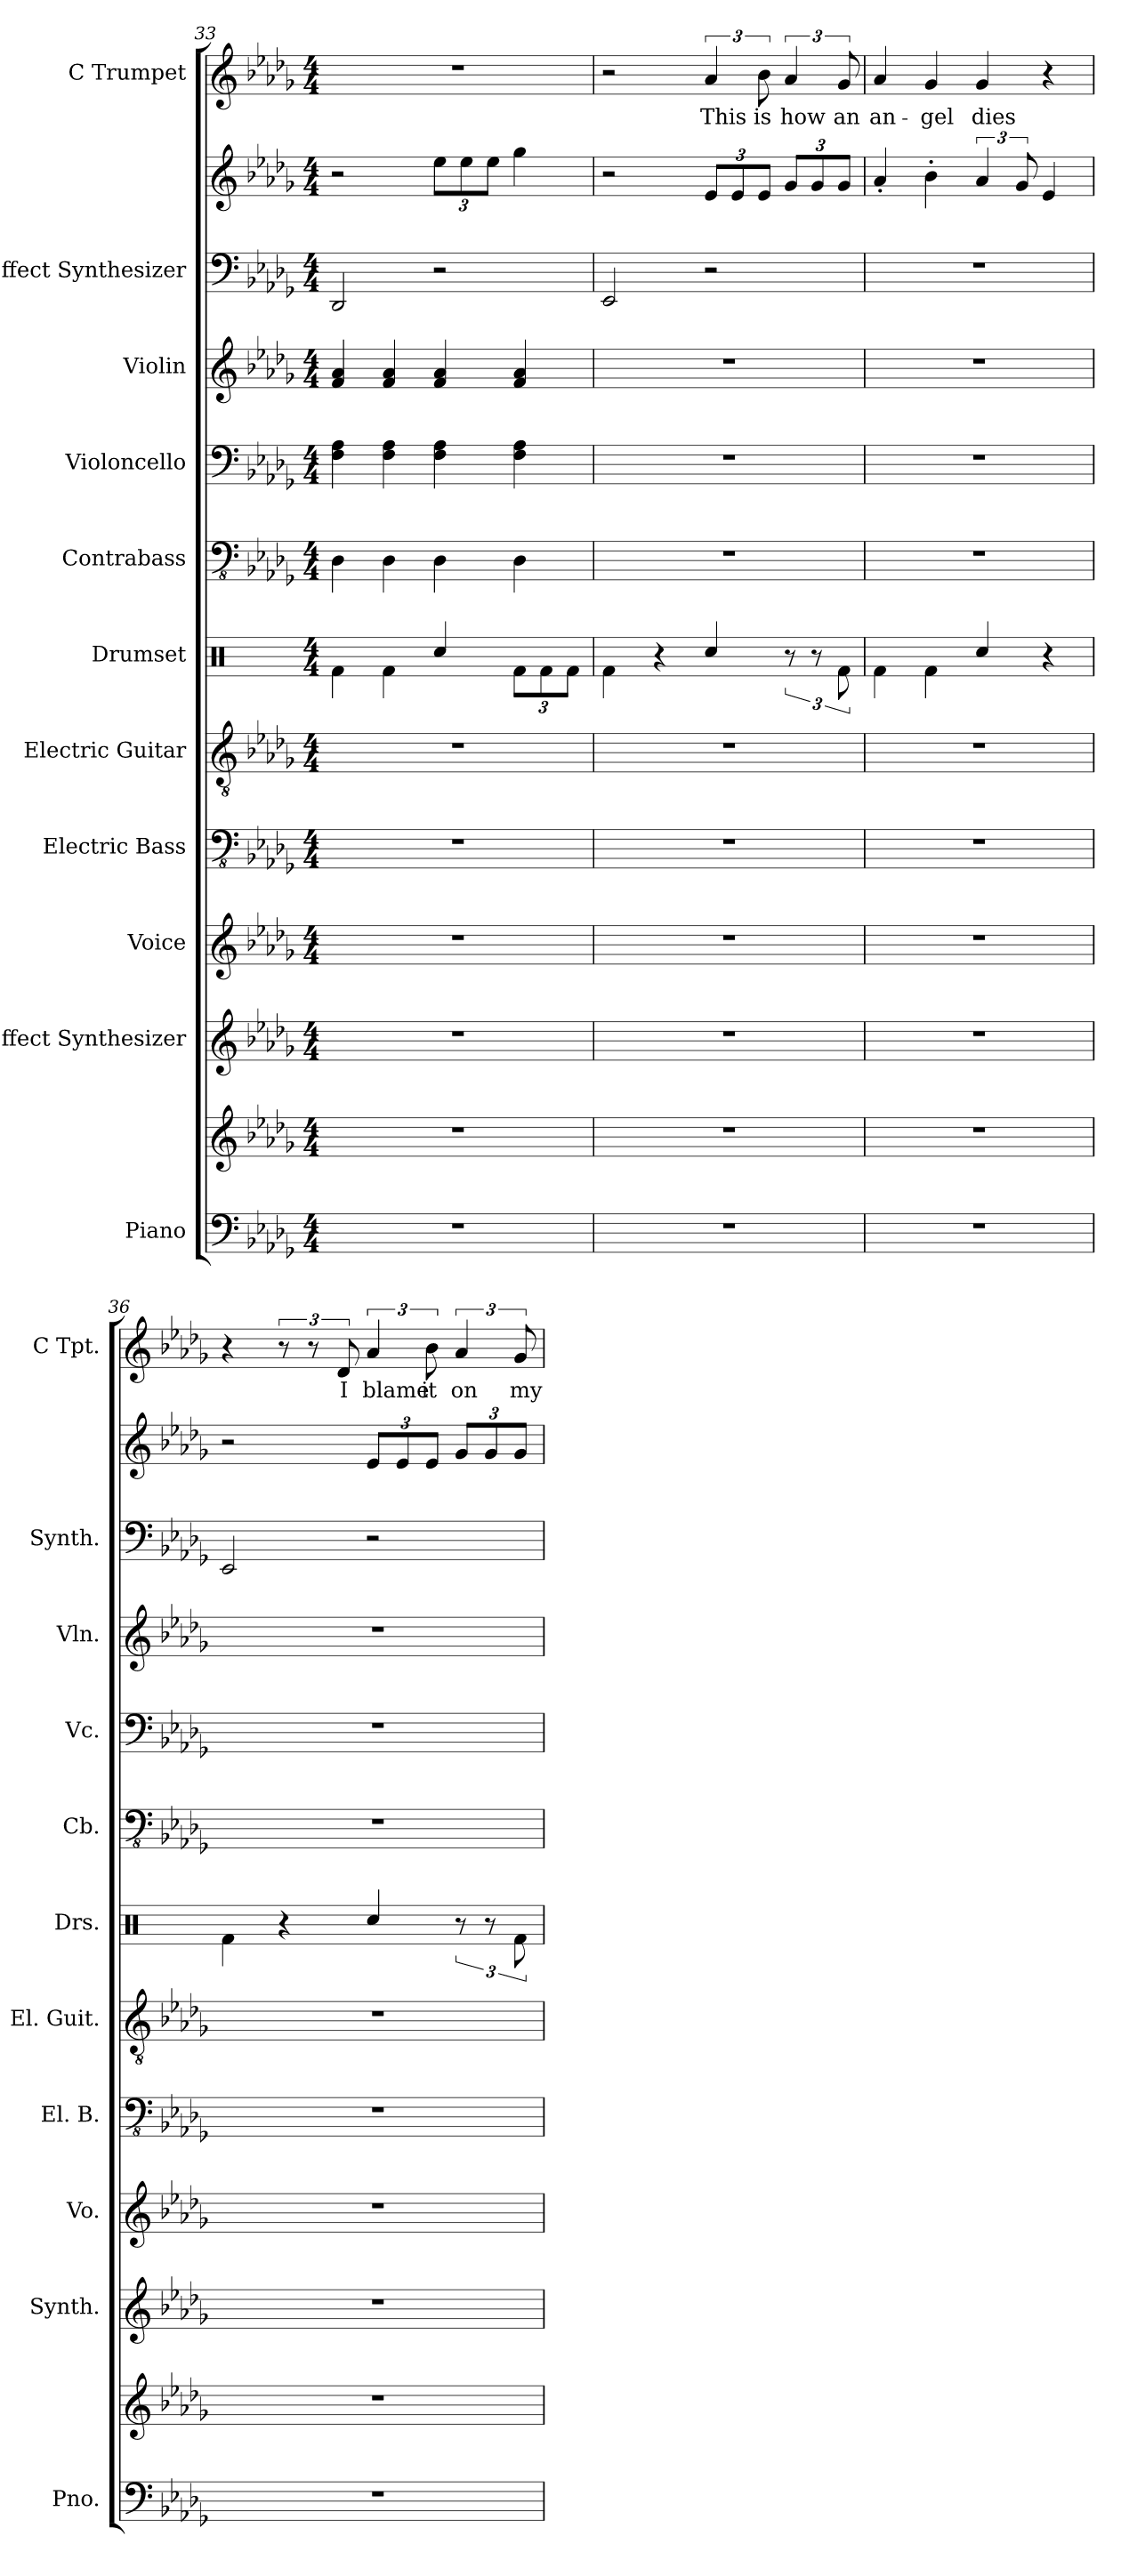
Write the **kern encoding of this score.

**kern	**kern	**kern	**kern	**kern	**kern	**kern	**kern	**kern	**kern	**kern	**kern	**kern	**text
*part11	*part11	*part10	*part9	*part8	*part7	*part6	*part5	*part4	*part3	*part2	*part2	*part1	*part1
*staff13	*staff12	*staff11	*staff10	*staff9	*staff8	*staff7	*staff6	*staff5	*staff4	*staff3	*staff2	*staff1	*staff1
*I"Piano	*	*I"Effect Synthesizer	*I"Voice	*I"Electric Bass	*I"Electric Guitar	*I"Drumset	*I"Contrabass	*I"Violoncello	*I"Violin	*I"Effect Synthesizer	*	*I"C Trumpet	*
*I'Pno.	*	*I'Synth.	*I'Vo.	*I'El. B.	*I'El. Guit.	*I'Drs.	*I'Cb.	*I'Vc.	*I'Vln.	*I'Synth.	*	*I'C Tpt.	*
*clefF4	*clefG2	*clefG2	*clefG2	*clefFv4	*clefGv2	*clefX	*clefFv4	*clefF4	*clefG2	*clefF4	*clefG2	*clefG2	*
*k[b-e-a-d-g-]	*k[b-e-a-d-g-]	*k[b-e-a-d-g-]	*k[b-e-a-d-g-]	*k[b-e-a-d-g-]	*k[b-e-a-d-g-]	*k[]	*k[b-e-a-d-g-]	*k[b-e-a-d-g-]	*k[b-e-a-d-g-]	*k[b-e-a-d-g-]	*k[b-e-a-d-g-]	*k[b-e-a-d-g-]	*
*M4/4	*M4/4	*M4/4	*M4/4	*M4/4	*M4/4	*M4/4	*M4/4	*M4/4	*M4/4	*M4/4	*M4/4	*M4/4	*
=33	=33	=33	=33	=33	=33	=33	=33	=33	=33	=33	=33	=33	=33
1r	1r	1r	1r	1r	1r	4Rf\	4DD-\	4F\ 4A-\	4f/ 4a-/	2DD-/	2r	1r	.
.	.	.	.	.	.	4Rf\	4DD-\	4F\ 4A-\	4f/ 4a-/	.	.	.	.
*	*	*	*	*	*	*	*	*	*	*	*Xbrackettup	*	*
.	.	.	.	.	.	4Rcc/	4DD-\	4F\ 4A-\	4f/ 4a-/	2r	12ee-\L	.	.
.	.	.	.	.	.	.	.	.	.	.	12ee-\	.	.
.	.	.	.	.	.	.	.	.	.	.	12ee-\J	.	.
*	*	*	*	*	*	*Xbrackettup	*	*	*	*	*	*	*
.	.	.	.	.	.	12Rf\L	4DD-\	4F\ 4A-\	4f/ 4a-/	.	4gg-\	.	.
.	.	.	.	.	.	12Rf\	.	.	.	.	.	.	.
.	.	.	.	.	.	12Rf\J	.	.	.	.	.	.	.
=34	=34	=34	=34	=34	=34	=34	=34	=34	=34	=34	=34	=34	=34
1r	1r	1r	1r	1r	1r	4Rf\	1r	1r	1r	2EE-/	2r	2r	.
.	.	.	.	.	.	4r	.	.	.	.	.	.	.
.	.	.	.	.	.	4Rcc/	.	.	.	2r	12e-/L	6a-/	This
.	.	.	.	.	.	.	.	.	.	.	12e-/	.	.
.	.	.	.	.	.	.	.	.	.	.	12e-/J	12b-\	is
*	*	*	*	*	*	*brackettup	*	*	*	*	*	*	*
.	.	.	.	.	.	12r	.	.	.	.	12g-/L	6a-/	how
.	.	.	.	.	.	12r	.	.	.	.	12g-/	.	.
.	.	.	.	.	.	12Rf\	.	.	.	.	12g-/J	12g-/	an
!!LO:PB:g=z
=35	=35	=35	=35	=35	=35	=35	=35	=35	=35	=35	=35	=35	=35
1r	1r	1r	1r	1r	1r	4Rf\	1r	1r	1r	1r	4a-'/	4a-/	an-
.	.	.	.	.	.	4Rf\	.	.	.	.	4b-'\	4g-/	-gel
*	*	*	*	*	*	*	*	*	*	*	*brackettup	*	*
.	.	.	.	.	.	4Rcc/	.	.	.	.	6a-/	4g-/	dies
.	.	.	.	.	.	.	.	.	.	.	12g-/	.	.
.	.	.	.	.	.	4r	.	.	.	.	4e-/	4r	.
=36	=36	=36	=36	=36	=36	=36	=36	=36	=36	=36	=36	=36	=36
1r	1r	1r	1r	1r	1r	4Rf\	1r	1r	1r	2EE-/	2r	4r	.
.	.	.	.	.	.	4r	.	.	.	.	.	12r	.
.	.	.	.	.	.	.	.	.	.	.	.	12r	.
.	.	.	.	.	.	.	.	.	.	.	.	12d-/	I
*	*	*	*	*	*	*	*	*	*	*	*Xbrackettup	*	*
.	.	.	.	.	.	4Rcc/	.	.	.	2r	12e-/L	6a-/	blame
.	.	.	.	.	.	.	.	.	.	.	12e-/	.	.
.	.	.	.	.	.	.	.	.	.	.	12e-/J	12b-\	it
.	.	.	.	.	.	12r	.	.	.	.	12g-/L	6a-/	on
.	.	.	.	.	.	12r	.	.	.	.	12g-/	.	.
.	.	.	.	.	.	12Rf\	.	.	.	.	12g-/J	12g-/	my
=	=	=	=	=	=	=	=	=	=	=	=	=	=
*-	*-	*-	*-	*-	*-	*-	*-	*-	*-	*-	*-	*-	*-
